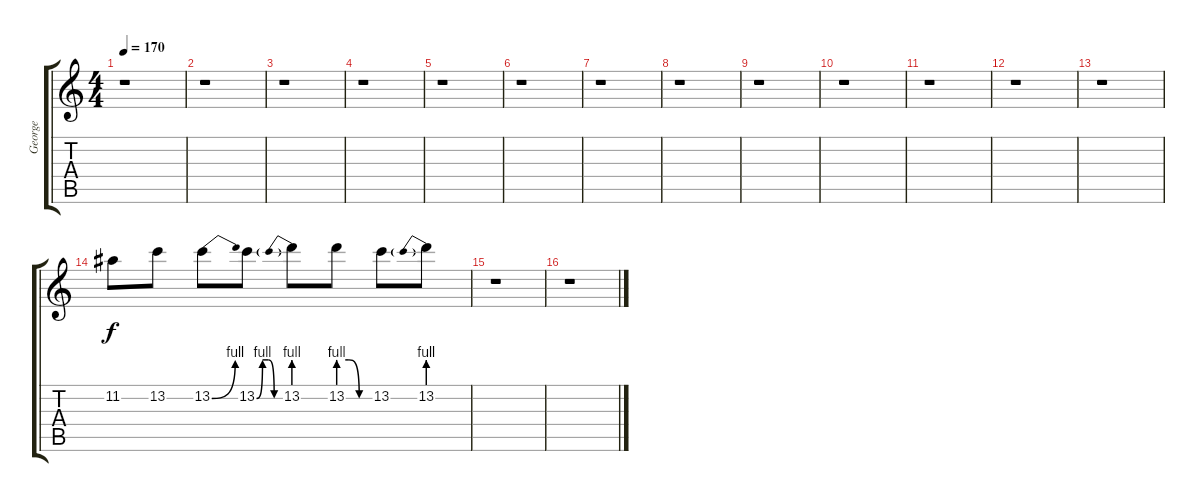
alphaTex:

\track ("George" "George") {instrument electricguitarclean}
\staff {score tabs}
\tuning (E4 B3 G3 D3 A2 E2) {hide}
\ts (4 4)
\tempo 170
\clef g2
\ks c
r.1{dy f instrument electricguitarclean} |
r.1 |
r.1 |
r.1 |
r.1 |
r.1 |
r.1 |
r.1 |
r.1 |
r.1 |
r.1 |
r.1 |
r.1 |
11.2.8 13.2.8 13.2{be (bend 0 0 60 4)}.8 13.2{be (custom 0 0 15 4 30 4 45 0 60 0)}.8 13.2{be (prebend 0 4 60 4)}.8 13.2{be (custom 0 4 20 4 40 0 60 0)}.8 13.2.8 13.2{be (prebend 0 4 60 4)}.8 |
r.1 |
r.1
